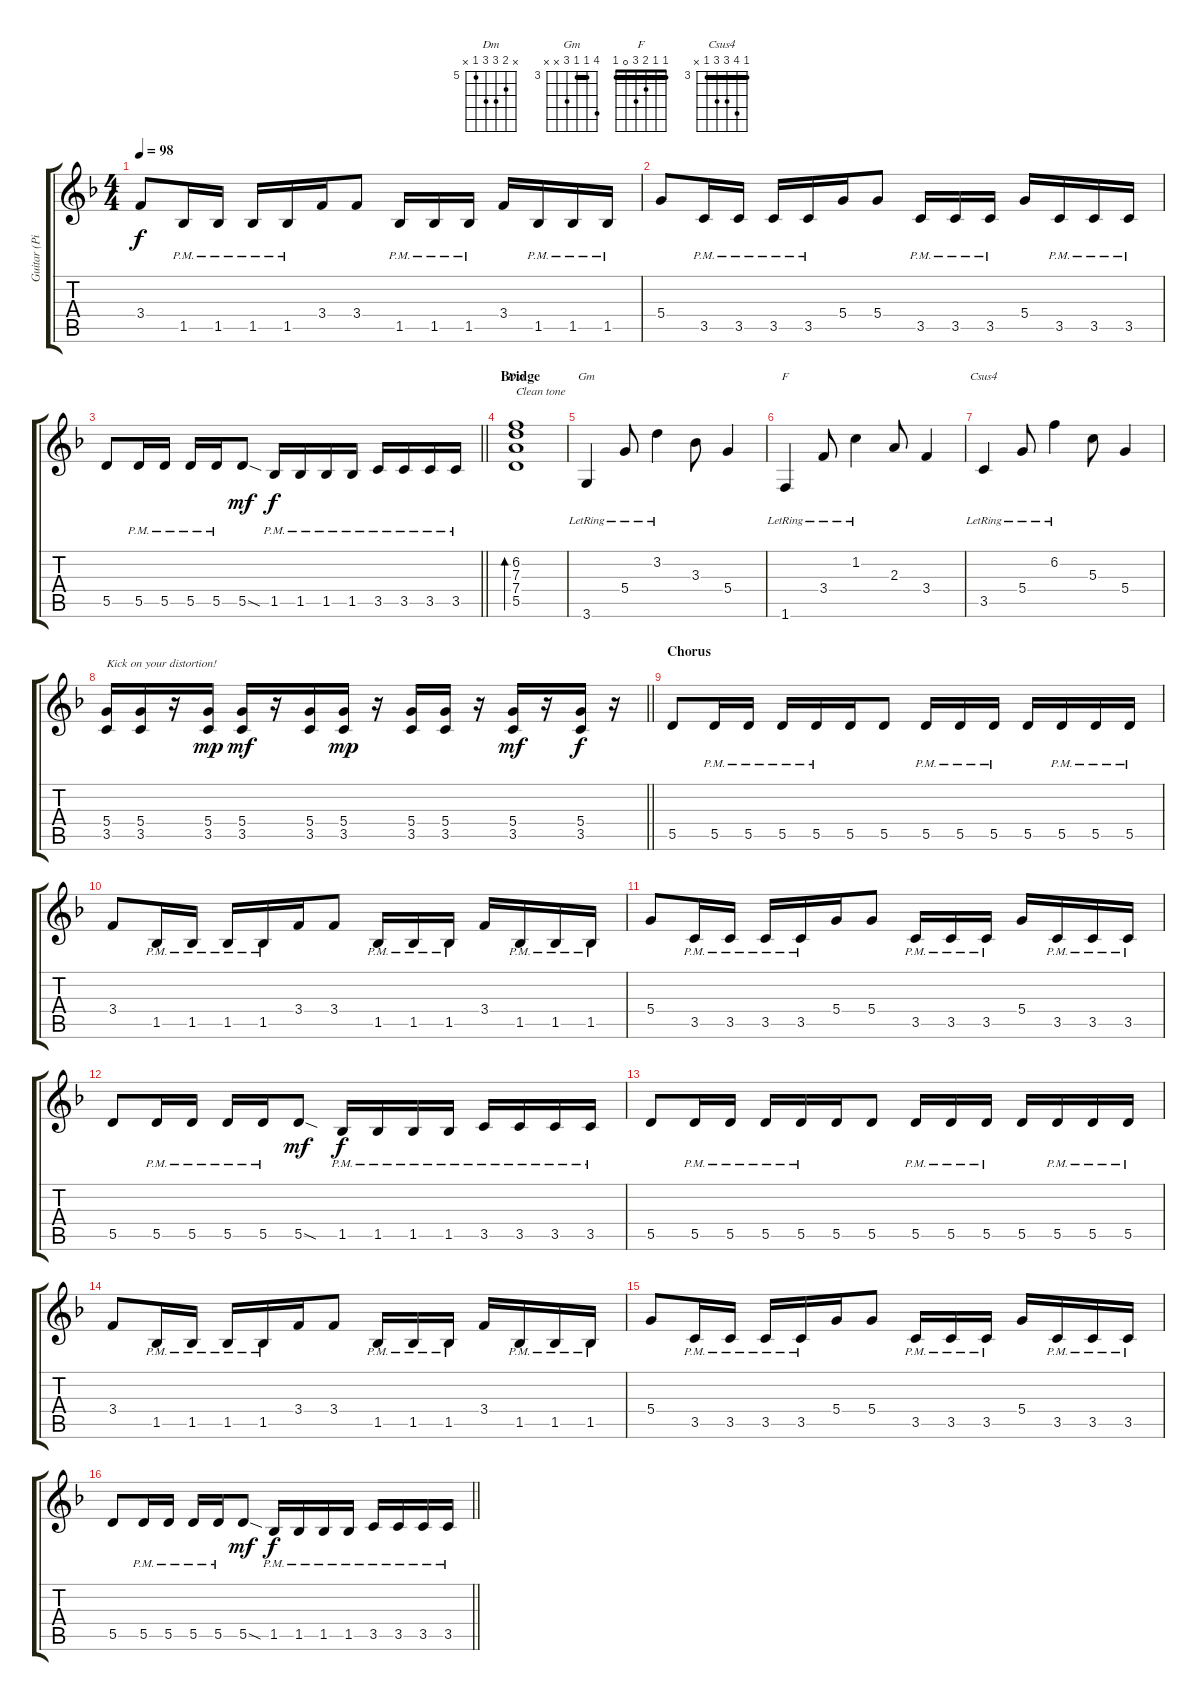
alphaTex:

\track ("Guitar (Piret)" "Guitar (Pi") {instrument overdrivenguitar}
\staff {score tabs}
\tuning (E4 B3 G3 D3 A2 E2) {hide}
\chord ("Dm" x 6 7 7 5 x) {firstfret 5}
\chord ("Gm" 6 3 3 5 x x) {firstfret 3 barre 3}
\chord ("F" 1 1 2 3 0 1) {barre 1}
\chord ("Csus4" 3 6 5 5 3 x) {firstfret 3 barre 3}
\ts (4 4)
\tempo 98
\clef g2
\ks f
3.4.8{dy f} 1.5{pm}.16 1.5{pm}.16 1.5{pm}.16 1.5{pm}.16 3.4.16 3.4.8 1.5{pm}.16 1.5{pm}.16 1.5{pm}.16 3.4.16 1.5{pm}.16 1.5{pm}.16 1.5{pm}.16 |
5.4.8 3.5{pm}.16 3.5{pm}.16 3.5{pm}.16 3.5{pm}.16 5.4.16 5.4.8 3.5{pm}.16 3.5{pm}.16 3.5{pm}.16 5.4.16 3.5{pm}.16 3.5{pm}.16 3.5{pm}.16 |
\barLineRight lightlight
5.5.8 5.5{pm}.16 5.5{pm}.16 5.5{pm}.16 5.5{pm}.16 5.5{sod}.8{dy mf} 1.5{pm}.16{dy f} 1.5{pm}.16 1.5{pm}.16 1.5{pm}.16 3.5{pm}.16 3.5{pm}.16 3.5{pm}.16 3.5{pm}.16 |
\section ("" "Bridge")
(6.2 7.3 7.4 5.5).1{bd 120 ch "Dm" txt "Clean tone" instrument electricguitarjazz} |
3.6{lr}.4{ch "Gm"} 5.4{lr}.8 3.2{lr}.4 3.3.8 5.4.4 |
1.6{lr}.4{ch "F"} 3.4{lr}.8 1.2{lr}.4 2.3.8 3.4.4 |
3.5{lr}.4{ch "Csus4"} 5.4{lr}.8 6.2{lr}.4 5.3.8 5.4.4 |
\barLineRight lightlight
(5.4 3.5).16{txt "Kick on your distortion!" instrument overdrivenguitar} (5.4 3.5).16 r.16 (5.4 3.5).16{dy mp} (5.4 3.5).16{dy mf} r.16 (5.4 3.5).16 (5.4 3.5).16{dy mp} r.16 (5.4 3.5).16 (5.4 3.5).16 r.16 (5.4 3.5).16{dy mf} r.16 (5.4 3.5).16{dy f} r.16 |
\section ("" "Chorus")
5.5.8 5.5{pm}.16 5.5{pm}.16 5.5{pm}.16 5.5{pm}.16 5.5.16 5.5.8 5.5{pm}.16 5.5{pm}.16 5.5{pm}.16 5.5.16 5.5{pm}.16 5.5{pm}.16 5.5{pm}.16 |
3.4.8 1.5{pm}.16 1.5{pm}.16 1.5{pm}.16 1.5{pm}.16 3.4.16 3.4.8 1.5{pm}.16 1.5{pm}.16 1.5{pm}.16 3.4.16 1.5{pm}.16 1.5{pm}.16 1.5{pm}.16 |
5.4.8 3.5{pm}.16 3.5{pm}.16 3.5{pm}.16 3.5{pm}.16 5.4.16 5.4.8 3.5{pm}.16 3.5{pm}.16 3.5{pm}.16 5.4.16 3.5{pm}.16 3.5{pm}.16 3.5{pm}.16 |
5.5.8 5.5{pm}.16 5.5{pm}.16 5.5{pm}.16 5.5{pm}.16 5.5{sod}.8{dy mf} 1.5{pm}.16{dy f} 1.5{pm}.16 1.5{pm}.16 1.5{pm}.16 3.5{pm}.16 3.5{pm}.16 3.5{pm}.16 3.5{pm}.16 |
5.5.8 5.5{pm}.16 5.5{pm}.16 5.5{pm}.16 5.5{pm}.16 5.5.16 5.5.8 5.5{pm}.16 5.5{pm}.16 5.5{pm}.16 5.5.16 5.5{pm}.16 5.5{pm}.16 5.5{pm}.16 |
3.4.8 1.5{pm}.16 1.5{pm}.16 1.5{pm}.16 1.5{pm}.16 3.4.16 3.4.8 1.5{pm}.16 1.5{pm}.16 1.5{pm}.16 3.4.16 1.5{pm}.16 1.5{pm}.16 1.5{pm}.16 |
5.4.8 3.5{pm}.16 3.5{pm}.16 3.5{pm}.16 3.5{pm}.16 5.4.16 5.4.8 3.5{pm}.16 3.5{pm}.16 3.5{pm}.16 5.4.16 3.5{pm}.16 3.5{pm}.16 3.5{pm}.16 |
\barLineRight lightlight
5.5.8 5.5{pm}.16 5.5{pm}.16 5.5{pm}.16 5.5{pm}.16 5.5{sod}.8{dy mf} 1.5{pm}.16{dy f} 1.5{pm}.16 1.5{pm}.16 1.5{pm}.16 3.5{pm}.16 3.5{pm}.16 3.5{pm}.16 3.5{pm}.16
